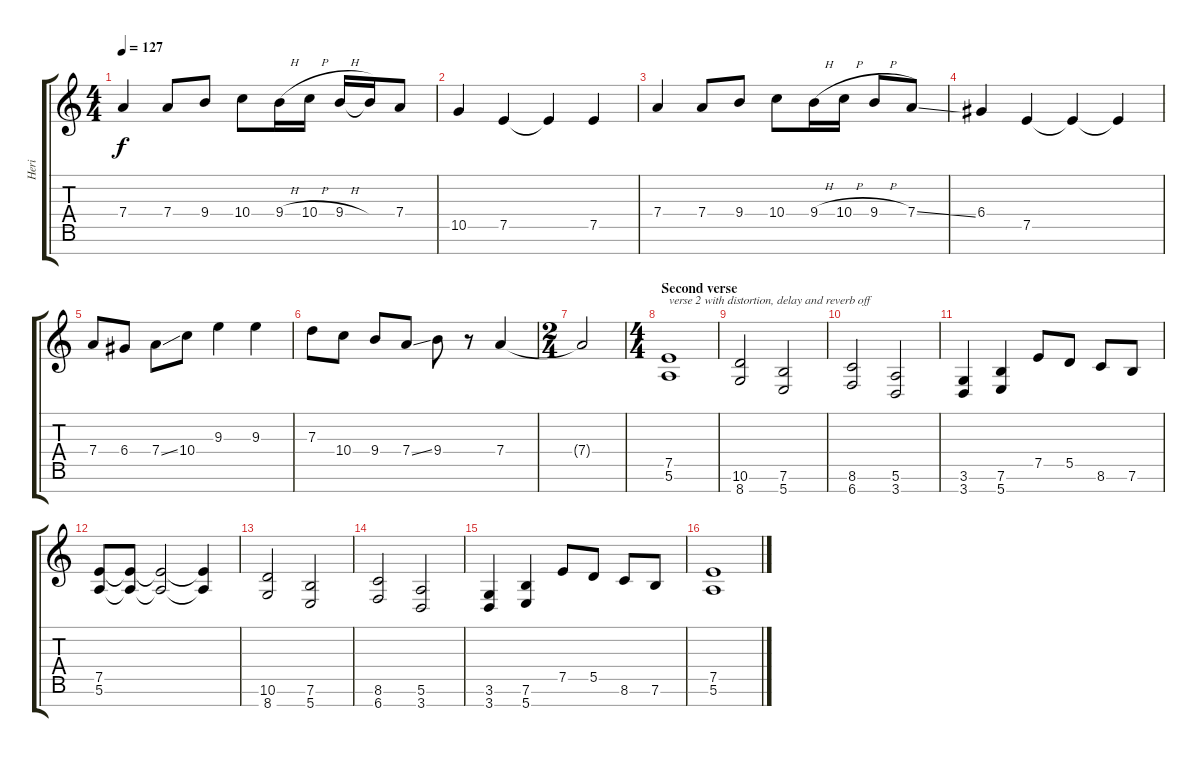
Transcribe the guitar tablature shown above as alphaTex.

\track ("Heri" "Heri") {instrument distortionguitar}
\staff {score tabs}
\tuning (E4 B3 G3 D3 A2 E2 B1) {hide}
\ts (4 4)
\tempo 127
\clef g2
\ks c
7.4.4{dy f} 7.4.8 9.4.8 10.4.8 9.4{h}.16 10.4{h}.16 9.4{h}.16 9.4{t}.16 7.4.8 |
10.5.4 7.5.4 7.5{t}.4 7.5.4 |
7.4.4 7.4.8 9.4.8 10.4.8 9.4{h}.16 10.4{h}.16 9.4{h}.8 7.4{ss}.8 |
6.4.4 7.5.4 7.5{t}.4 7.5{t}.4 |
7.4.8 6.4.8 7.4{ss}.8 10.4.8 9.3.4 9.3.4 |
7.3.8 10.4.8 9.4.8 7.4{ss}.8 9.4.8 r.8 7.4.4 |
\ts (2 4)
7.4{t}.2 |
\ts (4 4)
\section ("" "Second verse")
(7.5 5.6).1{txt "verse 2 with distortion, delay and reverb off" instrument distortionguitar} |
(10.6 8.7).2 (7.6 5.7).2 |
(8.6 6.7).2 (5.6 3.7).2 |
(3.6 3.7).4 (7.6 5.7).4 7.5.8 5.5.8 8.6.8 7.6.8 |
(7.5 5.6).8 (7.5{t} 5.6{t}).8 (7.5{t} 5.6{t}).2 (7.5{t} 5.6{t}).4 |
(10.6 8.7).2 (7.6 5.7).2 |
(8.6 6.7).2 (5.6 3.7).2 |
(3.6 3.7).4 (7.6 5.7).4 7.5.8 5.5.8 8.6.8 7.6.8 |
(7.5 5.6).1
